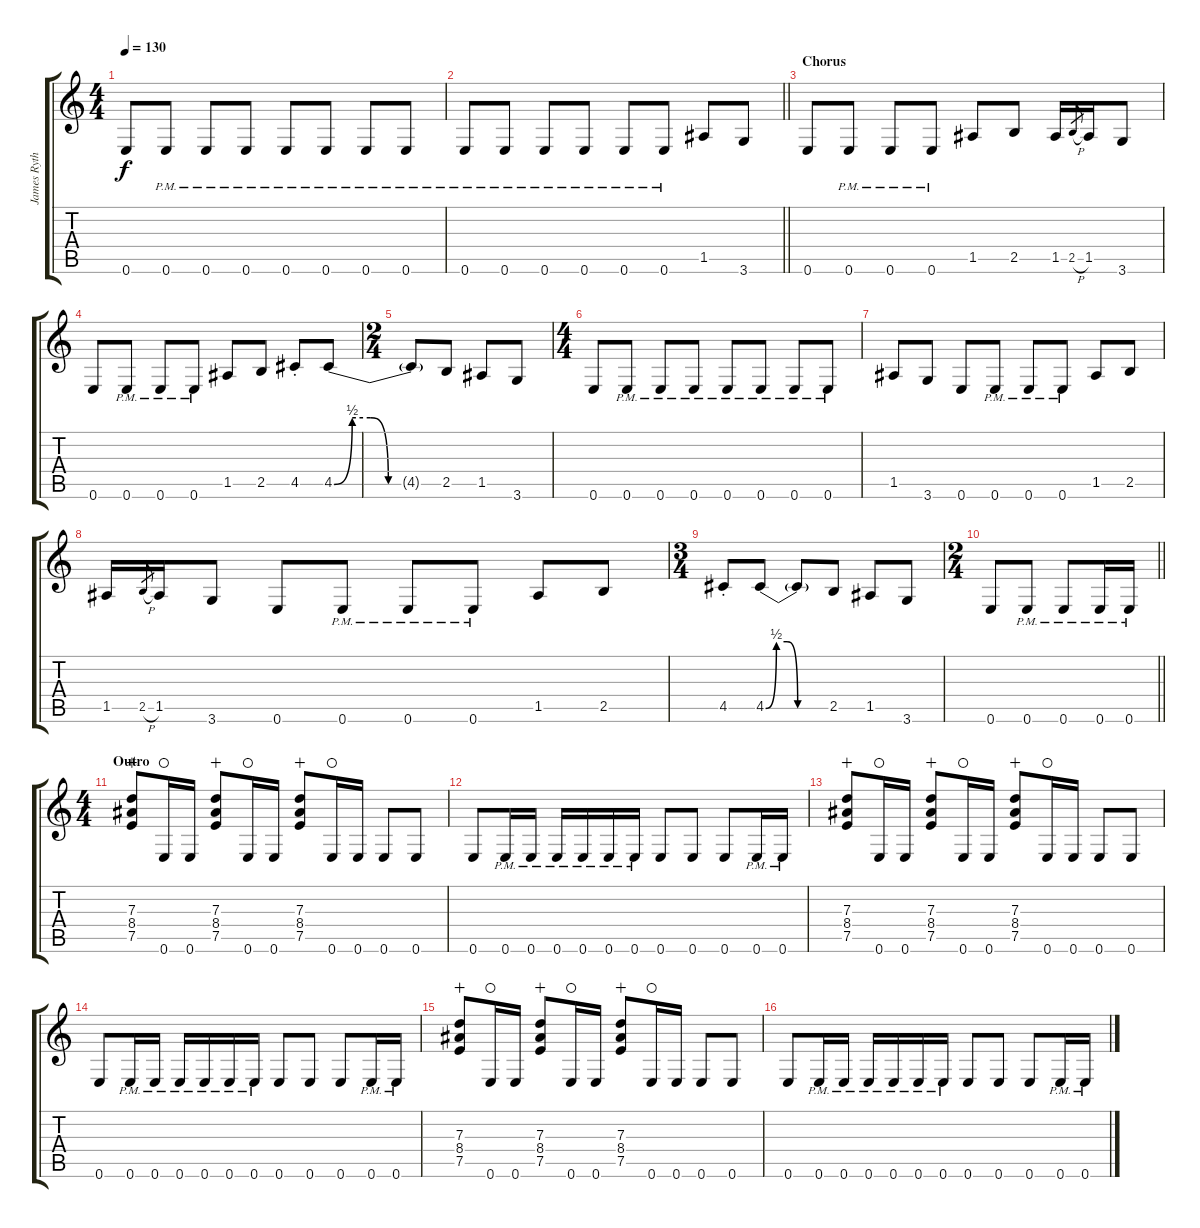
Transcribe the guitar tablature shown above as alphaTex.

\track ("James Ryth." "James Ryth") {instrument distortionguitar}
\staff {score tabs}
\tuning (E4 B3 G3 D3 A2 E2) {hide}
\ts (4 4)
\tempo 130
\clef g2
\ks c
0.6.8{dy f} 0.6{pm}.8 0.6{pm}.8 0.6{pm}.8 0.6{pm}.8 0.6{pm}.8 0.6{pm}.8 0.6{pm}.8 |
\barLineRight lightlight
0.6{pm}.8 0.6{pm}.8 0.6{pm}.8 0.6{pm}.8 0.6{pm}.8 0.6{pm}.8 1.5.8 3.6.8 |
\section ("" "Chorus")
0.6.8 0.6{pm}.8 0.6{pm}.8 0.6{pm}.8 1.5.8 2.5.8 1.5.16 2.5{h}.8{gr} 1.5.16 3.6.8 |
0.6.8 0.6{pm}.8 0.6{pm}.8 0.6{pm}.8 1.5.8 2.5.8 4.5{st}.8 4.5{be (custom 0 0 10 2 20 2 30 0 60 0)}.8 |
\ts (2 4)
4.5{t}.8 2.5.8 1.5.8 3.6.8 |
\ts (4 4)
0.6.8 0.6{pm}.8 0.6{pm}.8 0.6{pm}.8 0.6{pm}.8 0.6{pm}.8 0.6{pm}.8 0.6{pm}.8 |
1.5.8 3.6.8 0.6.8 0.6{pm}.8 0.6{pm}.8 0.6{pm}.8 1.5.8 2.5.8 |
1.5.16 2.5{h}.8{gr} 1.5.16 3.6.8 0.6.8 0.6{pm}.8 0.6{pm}.8 0.6{pm}.8 1.5.8 2.5.8 |
\ts (3 4)
4.5{st}.8 4.5{be (custom 0 0 10 2 20 2 30 0 60 0)}.8 4.5{t}.8 2.5.8 1.5.8 3.6.8 |
\ts (2 4)
\barLineRight lightlight
0.6.8 0.6{pm}.8 0.6{pm}.8 0.6{pm}.16 0.6{pm}.16 |
\ts (4 4)
\section ("" "Outro")
(7.3 8.4 7.5).8{wahc} 0.6.16{waho} 0.6.16 (7.3 8.4 7.5).8{wahc} 0.6.16{waho} 0.6.16 (7.3 8.4 7.5).8{wahc} 0.6.16{waho} 0.6.16 0.6.8 0.6.8 |
0.6.8 0.6{pm}.16 0.6{pm}.16 0.6{pm}.16 0.6{pm}.16 0.6{pm}.16 0.6{pm}.16 0.6.8 0.6.8 0.6.8 0.6{pm}.16 0.6{pm}.16 |
(7.3 8.4 7.5).8{wahc} 0.6.16{waho} 0.6.16 (7.3 8.4 7.5).8{wahc} 0.6.16{waho} 0.6.16 (7.3 8.4 7.5).8{wahc} 0.6.16{waho} 0.6.16 0.6.8 0.6.8 |
0.6.8 0.6{pm}.16 0.6{pm}.16 0.6{pm}.16 0.6{pm}.16 0.6{pm}.16 0.6{pm}.16 0.6.8 0.6.8 0.6.8 0.6{pm}.16 0.6{pm}.16 |
(7.3 8.4 7.5).8{wahc} 0.6.16{waho} 0.6.16 (7.3 8.4 7.5).8{wahc} 0.6.16{waho} 0.6.16 (7.3 8.4 7.5).8{wahc} 0.6.16{waho} 0.6.16 0.6.8 0.6.8 |
0.6.8 0.6{pm}.16 0.6{pm}.16 0.6{pm}.16 0.6{pm}.16 0.6{pm}.16 0.6{pm}.16 0.6.8 0.6.8 0.6.8 0.6{pm}.16 0.6{pm}.16
